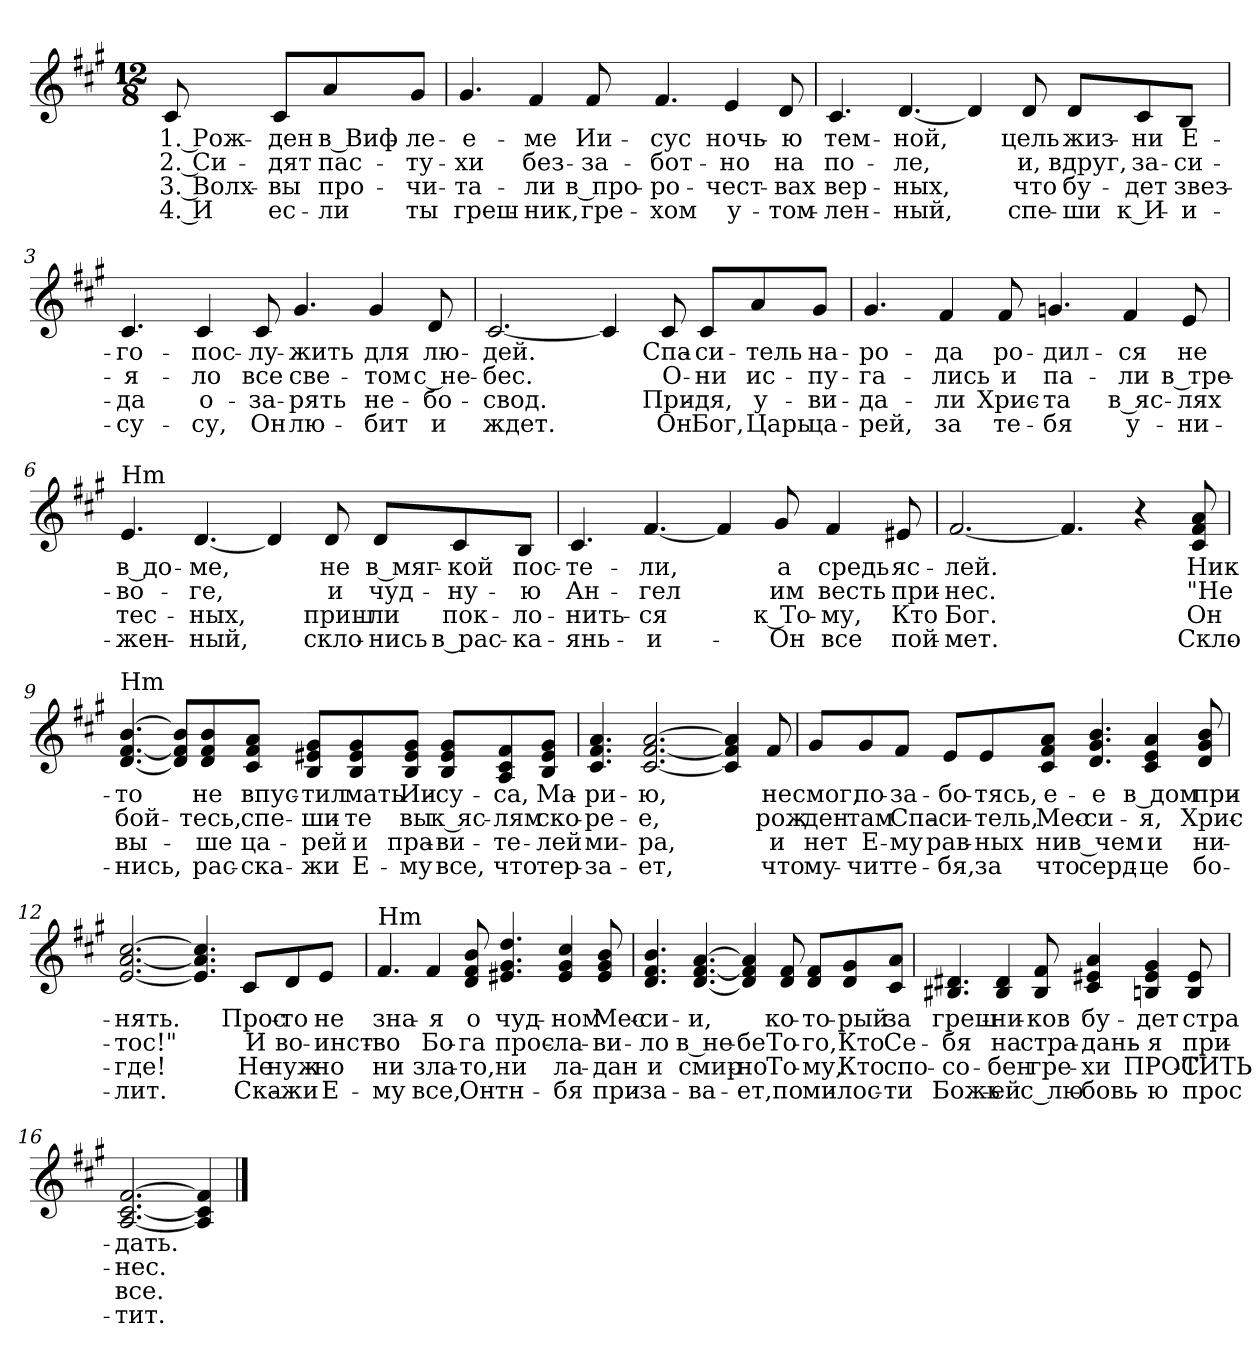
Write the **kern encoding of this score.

**kern	**text	**text	**text	**text
*part1	*part1	*part1	*part1	*part1
*staff1	*staff1	*staff1	*staff1	*staff1
*clefG2	*	*	*	*
*k[f#c#g#]	*	*	*	*
*f#:	*	*	*	*
*M12/8	*	*	*	*
=	=	=	=	=
!	!LO:LY:b	!LO:LY:b	!LO:LY:b	!LO:LY:b
8c#/	1. Рож-	2. Си-	3. Волх-	4. И
!	!LO:LY:b	!LO:LY:b	!LO:LY:b	!LO:LY:b
8c#/L	-ден	-дят	-вы	ес-
!	!LO:LY:b	!LO:LY:b	!LO:LY:b	!LO:LY:b
8a/	в Виф-	пас-	про-	-ли
!	!LO:LY:b	!LO:LY:b	!LO:LY:b	!LO:LY:b
8g#/J	-ле-	-ту-	-чи-	ты
=1	=1	=1	=1	=1
!	!LO:LY:b	!LO:LY:b	!LO:LY:b	!LO:LY:b
4.g#/	-е-	-хи	-та-	греш-
!	!LO:LY:b	!LO:LY:b	!LO:LY:b	!LO:LY:b
4f#/	-ме	без-	-ли	-ник,
!	!LO:LY:b	!LO:LY:b	!LO:LY:b	!LO:LY:b
8f#/	Ии-	-за-	в про-	гре-
!	!LO:LY:b	!LO:LY:b	!LO:LY:b	!LO:LY:b
4.f#/	-сус	-бот-	-ро-	-хом
!	!LO:LY:b	!LO:LY:b	!LO:LY:b	!LO:LY:b
4e/	ночь-	-но	-чест-	у-
!	!LO:LY:b	!LO:LY:b	!LO:LY:b	!LO:LY:b
8d/	-ю	на	-вах	-том-
=2	=2	=2	=2	=2
!	!LO:LY:b	!LO:LY:b	!LO:LY:b	!LO:LY:b
4.c#/	тем-	по-	вер-	-лен-
!	!LO:LY:b	!LO:LY:b	!LO:LY:b	!LO:LY:b
[4.d/	-ной,	-ле,	-ных,	-ный,
4d/]	.	.	.	.
!	!LO:LY:b	!LO:LY:b	!LO:LY:b	!LO:LY:b
8d/	цель	и,	что	спе-
!	!LO:LY:b	!LO:LY:b	!LO:LY:b	!LO:LY:b
8d/L	жиз-	вдруг,	бу-	-ши
!	!LO:LY:b	!LO:LY:b	!LO:LY:b	!LO:LY:b
8c#/	-ни	за-	-дет	к И-
!	!LO:LY:b	!LO:LY:b	!LO:LY:b	!LO:LY:b
8B/J	Е-	-си-	звез-	-и-
!!LO:LB:g=z
=3	=3	=3	=3	=3
!	!LO:LY:b	!LO:LY:b	!LO:LY:b	!LO:LY:b
4.c#/	-го-	-я-	-да	-су-
!	!LO:LY:b	!LO:LY:b	!LO:LY:b	!LO:LY:b
4c#/	-пос-	-ло	о-	-су,
!	!LO:LY:b	!LO:LY:b	!LO:LY:b	!LO:LY:b
8c#/	-лу-	все	-за-	Он
!	!LO:LY:b	!LO:LY:b	!LO:LY:b	!LO:LY:b
4.g#/	-жить	све-	-рять	лю-
!	!LO:LY:b	!LO:LY:b	!LO:LY:b	!LO:LY:b
4g#/	для	-том	не-	-бит
!	!LO:LY:b	!LO:LY:b	!LO:LY:b	!LO:LY:b
8d/	лю-	с не-	-бо-	и
=4	=4	=4	=4	=4
!	!LO:LY:b	!LO:LY:b	!LO:LY:b	!LO:LY:b
[2.c#/	-дей.	-бес.	-свод.	ждет.
4c#/]	.	.	.	.
!	!LO:LY:b	!LO:LY:b	!LO:LY:b	!LO:LY:b
8c#/	Спа-	О-	При-	Он
!	!LO:LY:b	!LO:LY:b	!LO:LY:b	!LO:LY:b
8c#/L	-си-	-ни	-дя,	Бог,
!	!LO:LY:b	!LO:LY:b	!LO:LY:b	!LO:LY:b
8a/	-тель	ис-	у-	Царь
!	!LO:LY:b	!LO:LY:b	!LO:LY:b	!LO:LY:b
8g#/J	на-	-пу-	-ви-	ца-
=5	=5	=5	=5	=5
!	!LO:LY:b	!LO:LY:b	!LO:LY:b	!LO:LY:b
4.g#/	-ро-	-га-	-да-	-рей,
!	!LO:LY:b	!LO:LY:b	!LO:LY:b	!LO:LY:b
4f#/	-да	-лись	-ли	за
!	!LO:LY:b	!LO:LY:b	!LO:LY:b	!LO:LY:b
8f#/	ро-	и	Хрис-	те-
!	!LO:LY:b	!LO:LY:b	!LO:LY:b	!LO:LY:b
4.gn/	-дил-	па-	-та	-бя
!	!LO:LY:b	!LO:LY:b	!LO:LY:b	!LO:LY:b
4f#/	-ся	-ли	в яс-	у-
!	!LO:LY:b	!LO:LY:b	!LO:LY:b	!LO:LY:b
8e/	не	в тре-	-лях	-ни-
!!LO:LB:g=z
=6	=6	=6	=6	=6
!LO:TX:a:t=Hm	!	!	!	!
!	!LO:LY:b	!LO:LY:b	!LO:LY:b	!LO:LY:b
4.e/	в до-	-во-	тес-	-жен-
!	!LO:LY:b	!LO:LY:b	!LO:LY:b	!LO:LY:b
[4.d/	-ме,	-ге,	-ных,	-ный,
4d/]	.	.	.	.
!	!LO:LY:b	!LO:LY:b	!LO:LY:b	!LO:LY:b
8d/	не	и	приш-	скло-
!	!LO:LY:b	!LO:LY:b	!LO:LY:b	!LO:LY:b
8d/L	в мяг-	чуд-	-ли	-нись
!	!LO:LY:b	!LO:LY:b	!LO:LY:b	!LO:LY:b
8c#/	-кой	-ну-	пок-	в рас-
!	!LO:LY:b	!LO:LY:b	!LO:LY:b	!LO:LY:b
8B/J	пос-	-ю	-ло-	-ка-
=7	=7	=7	=7	=7
!	!LO:LY:b	!LO:LY:b	!LO:LY:b	!LO:LY:b
4.c#/	-те-	Ан-	-нить-	-янь-
!	!LO:LY:b	!LO:LY:b	!LO:LY:b	!LO:LY:b
[4.f#/	-ли,	-гел	-ся	-и-
4f#/]	.	.	.	.
!	!LO:LY:b	!LO:LY:b	!LO:LY:b	!LO:LY:b
8g#/	а	им	к То-	-Он
!	!LO:LY:b	!LO:LY:b	!LO:LY:b	!LO:LY:b
4f#/	средь	весть	-му,	все
!	!LO:LY:b	!LO:LY:b	!LO:LY:b	!LO:LY:b
8e#X/	яс-	при-	Кто	пой-
=8	=8	=8	=8	=8
!	!LO:LY:b	!LO:LY:b	!LO:LY:b	!LO:LY:b
[2.f#/	-лей.	-нес.	Бог.	-мет.
4.f#/]	.	.	.	.
4r	.	.	.	.
!	!LO:LY:b	!LO:LY:b	!LO:LY:b	!LO:LY:b
8c#/ 8f#/ 8a/	Ник-	"Не	Он	Скло-
!!LO:LB:g=z
=9	=9	=9	=9	=9
!LO:TX:a:t=Hm	!	!	!	!
!	!LO:LY:b	!LO:LY:b	!LO:LY:b	!LO:LY:b
[4.d/ [4.f#/ [4.b/	-то	бой-	вы-	-нись,
8d]/ 8f#]/ 8b]/L	.	.	.	.
!	!LO:LY:b	!LO:LY:b	!LO:LY:b	!LO:LY:b
8d/ 8f#/ 8b/	не	-тесь,	-ше	рас-
!	!LO:LY:b	!LO:LY:b	!LO:LY:b	!LO:LY:b
8c#/ 8f#/ 8a/J	впус-	спе-	ца-	-ска-
!	!LO:LY:b	!LO:LY:b	!LO:LY:b	!LO:LY:b
8B/ 8e#X/ 8g#/L	-тил	-ши-	-рей	-жи
!	!LO:LY:b	!LO:LY:b	!LO:LY:b	!LO:LY:b
8B/ 8e#/ 8g#/	мать	-те	и	Е-
!	!LO:LY:b	!LO:LY:b	!LO:LY:b	!LO:LY:b
8B/ 8e#/ 8g#/J	Ии-	вы	пра-	-му
!	!LO:LY:b	!LO:LY:b	!LO:LY:b	!LO:LY:b
8B/ 8e#/ 8g#/L	-су-	к яс-	-ви-	все,
!	!LO:LY:b	!LO:LY:b	!LO:LY:b	!LO:LY:b
8A/ 8c#/ 8f#/	-са,	-лям	-те-	что
!	!LO:LY:b	!LO:LY:b	!LO:LY:b	!LO:LY:b
8B/ 8e#/ 8g#/J	Ма-	ско-	-лей	тер-
=10	=10	=10	=10	=10
!	!LO:LY:b	!LO:LY:b	!LO:LY:b	!LO:LY:b
4.c#/ 4.f#/ 4.a/	-ри-	-ре-	ми-	-за-
!	!LO:LY:b	!LO:LY:b	!LO:LY:b	!LO:LY:b
[2.c#/ [2.f#/ [2.a/	-ю,	-е,	-ра,	-ет,
4c#/] 4f#/] 4a/]	.	.	.	.
!	!LO:LY:b	!LO:LY:b	!LO:LY:b	!LO:LY:b
8f#/	не	рож-	и	что
!!LO:LB:g=z
=11	=11	=11	=11	=11
!	!LO:LY:b	!LO:LY:b	!LO:LY:b	!LO:LY:b
8g#/L	смог,	-ден	нет	му-
!	!LO:LY:b	!LO:LY:b	!LO:LY:b	!LO:LY:b
8g#/	по-	там	Е-	-чит
!	!LO:LY:b	!LO:LY:b	!LO:LY:b	!LO:LY:b
8f#/J	-за-	Спа-	-му	те-
!	!LO:LY:b	!LO:LY:b	!LO:LY:b	!LO:LY:b
8e/L	-бо-	-си-	рав-	-бя,
!	!LO:LY:b	!LO:LY:b	!LO:LY:b	!LO:LY:b
8e/	-тясь,	-тель,	-ных	за
!	!LO:LY:b	!LO:LY:b	!LO:LY:b	!LO:LY:b
8c#/ 8f#/ 8a/J	е-	Мес-	ни	что
!	!LO:LY:b	!LO:LY:b	!LO:LY:b	!LO:LY:b
4.d/ 4.g#/ 4.b/	-е	-си-	в чем	серд-
!	!LO:LY:b	!LO:LY:b	!LO:LY:b	!LO:LY:b
4c#/ 4e/ 4a/	в дом	-я,	и	-це
!	!LO:LY:b	!LO:LY:b	!LO:LY:b	!LO:LY:b
8d/ 8g#/ 8b/	при-	Хрис-	ни-	бо-
=12	=12	=12	=12	=12
!	!LO:LY:b	!LO:LY:b	!LO:LY:b	!LO:LY:b
[2.e/ [2.a/ [2.cc#/	-нять.	-тос!"	-где!	-лит.
4.e/] 4.a/] 4.cc#/]	.	.	.	.
!	!LO:LY:b	!LO:LY:b	!LO:LY:b	!LO:LY:b
8c#/L	Прос-	И	Не	Ска-
!	!LO:LY:b	!LO:LY:b	!LO:LY:b	!LO:LY:b
8d/	-то	во-	нуж-	-жи
!	!LO:LY:b	!LO:LY:b	!LO:LY:b	!LO:LY:b
8e/J	не	-инст-	-но	Е-
=13	=13	=13	=13	=13
!LO:TX:a:t=Hm	!	!	!	!
!	!LO:LY:b	!LO:LY:b	!LO:LY:b	!LO:LY:b
4.f#/	зна-	-во	ни	-му
!	!LO:LY:b	!LO:LY:b	!LO:LY:b	!LO:LY:b
4f#/	-я	Бо-	зла-	все,
!	!LO:LY:b	!LO:LY:b	!LO:LY:b	!LO:LY:b
8d/ 8f#/ 8b/	о	-га	-то,	Он
!	!LO:LY:b	!LO:LY:b	!LO:LY:b	!LO:LY:b
4.e#X/ 4.g#/ 4.dd/	чуд-	прос-	ни	тн-
!	!LO:LY:b	!LO:LY:b	!LO:LY:b	!LO:LY:b
4e#/ 4g#/ 4cc#/	-ном	-ла-	ла-	-бя
!	!LO:LY:b	!LO:LY:b	!LO:LY:b	!LO:LY:b
8e#/ 8g#/ 8b/	Мес-	-ви-	-дан	при-
!!LO:LB:g=z
=14	=14	=14	=14	=14
!	!LO:LY:b	!LO:LY:b	!LO:LY:b	!LO:LY:b
4.d/ 4.f#/ 4.b/	-си-	-ло	и	-за-
!	!LO:LY:b	!LO:LY:b	!LO:LY:b	!LO:LY:b
[4.d/ [4.f#/ [4.a/	-и,	в не-	смир-	-ва-
!	!	!LO:LY:b	!LO:LY:b	!LO:LY:b
4d/] 4f#/] 4a/]	.	-бе	-но	-ет,
!	!LO:LY:b	!LO:LY:b	!LO:LY:b	!LO:LY:b
8d/ 8f#/	ко-	То-	То-	по
!	!LO:LY:b	!LO:LY:b	!LO:LY:b	!LO:LY:b
8d/ 8f#/L	-то-	-го,	-му,	ми-
!	!LO:LY:b	!LO:LY:b	!LO:LY:b	!LO:LY:b
8d/ 8g#/	-рый	Кто	Кто	-лос-
!	!LO:LY:b	!LO:LY:b	!LO:LY:b	!LO:LY:b
8c#/ 8a/J	за	Се-	спо-	-ти
=15	=15	=15	=15	=15
!	!LO:LY:b	!LO:LY:b	!LO:LY:b	!LO:LY:b
4.B#X/ 4.d#X/	греш-	-бя	-со-	Божь-
!	!LO:LY:b	!LO:LY:b	!LO:LY:b	!LO:LY:b
4B#/ 4d#/	-ни-	на	-бен	-ей
!	!LO:LY:b	!LO:LY:b	!LO:LY:b	!LO:LY:b
8B#/ 8f#/	-ков	стра-	гре-	с лю-
!	!LO:LY:b	!LO:LY:b	!LO:LY:b	!LO:LY:b
4c#/ 4e#X/ 4a/	бу-	-дань-	-хи	-бовь-
!	!LO:LY:b	!LO:LY:b	!LO:LY:b	!LO:LY:b
4Bn/ 4e#/ 4g#/	-дет	-я	ПРОС-	-ю
!	!LO:LY:b	!LO:LY:b	!LO:LY:b	!LO:LY:b
8B/ 8e#/	стра-	при-	-ТИТЬ	прос-
=16	=16	=16	=16	=16
!	!LO:LY:b	!LO:LY:b	!LO:LY:b	!LO:LY:b
[2.A/ [2.c#/ [2.f#/	-дать.	-нес.	все.	-тит.
4A/] 4c#/] 4f#/]	.	.	.	.
==	==	==	==	==
*-	*-	*-	*-	*-
